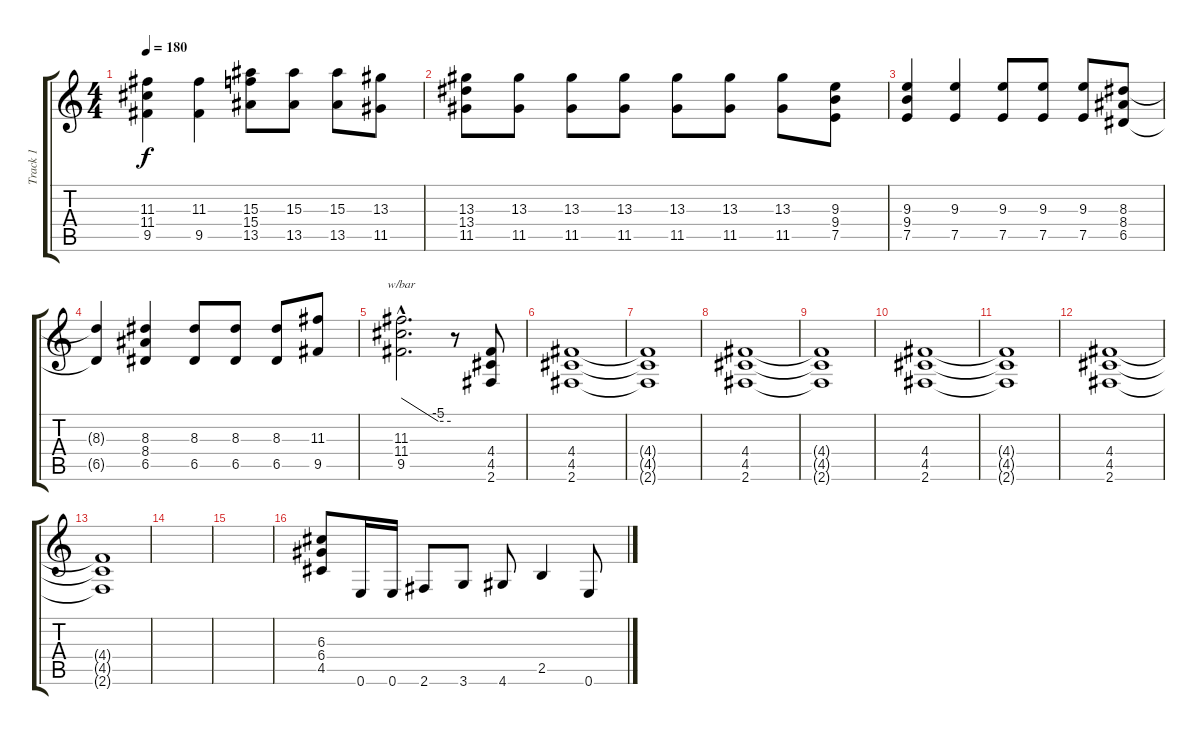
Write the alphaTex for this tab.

\track ("Track 1" "Track 1") {instrument overdrivenguitar}
\staff {score tabs}
\tuning (E4 B3 G3 D3 A2 E2) {hide}
\ts (4 4)
\tempo 180
\clef g2
\ks c
(11.3 11.4 9.5).4{dy f} (11.3 9.5).4 (15.3 15.4 13.5).8 (15.3 13.5).8 (15.3 13.5).8 (13.3 11.5).8 |
(13.3 13.4 11.5).8 (13.3 11.5).8 (13.3 11.5).8 (13.3 11.5).8 (13.3 11.5).8 (13.3 11.5).8 (13.3 11.5).8 (9.3 9.4 7.5).8 |
(9.3 9.4 7.5).4 (9.3 7.5).4 (9.3 7.5).8 (9.3 7.5).8 (9.3 7.5).8 (8.3 8.4 6.5).8 |
(8.3{t} 6.5{t}).4 (8.3 8.4 6.5).4 (8.3 6.5).8 (8.3 6.5).8 (8.3 6.5).8 (11.3 9.5).8 |
(11.3{hac} 11.4{hac} 9.5{hac}).2{d tbe (custom default 0 0 45 -20 60 -20)} r.8 (4.4 4.5 2.6).8 |
(4.4 4.5 2.6).1 |
(4.4{t} 4.5{t} 2.6{t}).1 |
(4.4 4.5 2.6).1 |
(4.4{t} 4.5{t} 2.6{t}).1 |
(4.4 4.5 2.6).1 |
(4.4{t} 4.5{t} 2.6{t}).1 |
(4.4 4.5 2.6).1 |
(4.4{t} 4.5{t} 2.6{t}).1 |
|
|
(6.3 6.4 4.5).8 0.6.16 0.6.16 2.6.8 3.6.8 4.6.8 2.5.4 0.6.8
